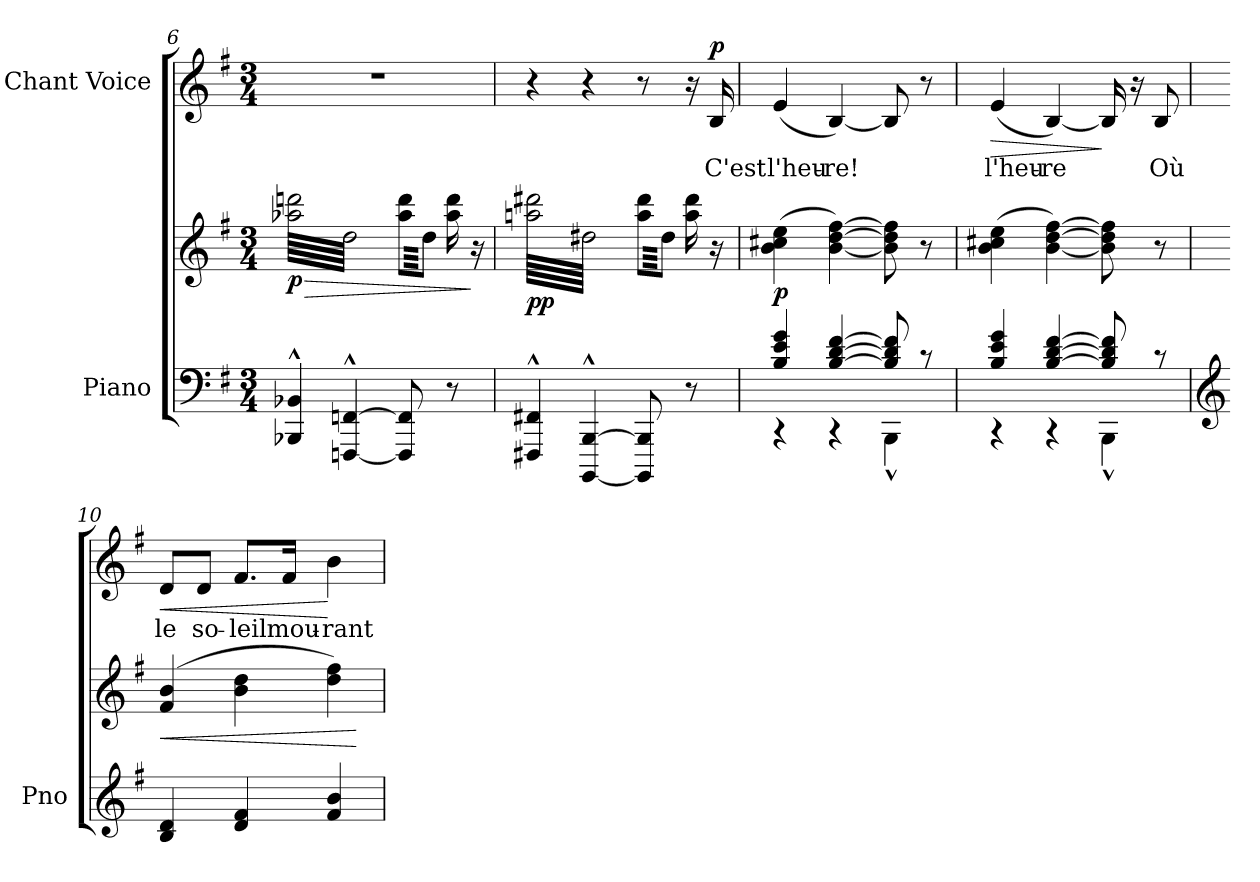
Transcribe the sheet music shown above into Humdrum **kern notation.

**kern	**kern	**dynam	**kern	**text	**dynam
*part2	*part2	*part2	*part1	*part1	*part1
*staff3	*staff2	*staff2/3	*staff1	*staff1	*staff1
*I"Piano	*	*	*I"Chant Voice	*	*
*I'Pno	*	*	*	*	*
*clefF4	*clefG2	*	*clefG2	*	*
*k[f#]	*k[f#]	*	*k[f#]	*	*
*M3/4	*M3/4	*	*M3/4	*	*
=6	=6	=6	=6	=6	=6
!	!	!LO:HP:b	!	!	!
!	!	!LO:DY:n=1:b	!	!	!
*	*tremolo	*	*	*	*
4BBB-X/^^ 4BB-X/^^	64aa-X\ 64dddn\LLLL	> p	2.r	.	.
.	64dd\	.	.	.	.
.	64aa-X\ 64dddn\	.	.	.	.
.	64dd\	.	.	.	.
.	64aa-X\ 64dddn\	.	.	.	.
.	64dd\	.	.	.	.
.	64aa-X\ 64dddn\	.	.	.	.
.	64dd\	.	.	.	.
.	64aa-X\ 64dddn\	.	.	.	.
.	64dd\	.	.	.	.
.	64aa-X\ 64dddn\	.	.	.	.
.	64dd\	.	.	.	.
.	64aa-X\ 64dddn\	.	.	.	.
.	64dd\	.	.	.	.
.	64aa-X\ 64dddn\	.	.	.	.
.	64dd\	.	.	.	.
[4FFFn/^^ [4FFn/^^	64aa-X\ 64dddn\	.	.	.	.
.	64dd\	.	.	.	.
.	64aa-X\ 64dddn\	.	.	.	.
.	64dd\	.	.	.	.
.	64aa-X\ 64dddn\	.	.	.	.
.	64dd\	.	.	.	.
.	64aa-X\ 64dddn\	.	.	.	.
.	64dd\	.	.	.	.
.	64aa-X\ 64dddn\	.	.	.	.
.	64dd\	.	.	.	.
.	64aa-X\ 64dddn\	.	.	.	.
.	64dd\	.	.	.	.
.	64aa-X\ 64dddn\	.	.	.	.
.	64dd\	.	.	.	.
.	64aa-X\ 64dddn\	.	.	.	.
.	64dd\JJJJ	.	.	.	.
8FFF/] 8FF/]	64aa-\ 64ddd\LLLL	.	.	.	.
.	64dd\	.	.	.	.
.	64aa-\ 64ddd\	.	.	.	.
.	64dd\	.	.	.	.
.	64aa-\ 64ddd\	.	.	.	.
.	64dd\	.	.	.	.
.	64aa-\ 64ddd\	.	.	.	.
.	64dd\JJJJ	.	.	.	.
*	*Xtremolo	*	*	*	*
8r	16aa-\ 16ddd\	.	.	.	.
.	.	.	.	.	.
.	.	.	.	.	.
.	.	.	.	.	.
.	16r	]	.	.	.
.	.	.	.	.	.
.	.	.	.	.	.
.	.	.	.	.	.
=7	=7	=7	=7	=7	=7
!	!	!LO:DY:b	!	!	!
*	*tremolo	*	*	*	*
4FFF#X/^^ 4FF#X/^^	64aan\ 64ddd#X\LLLL	pp	4r	.	.
.	64dd#X\	.	.	.	.
.	64aan\ 64ddd#X\	.	.	.	.
.	64dd#X\	.	.	.	.
.	64aan\ 64ddd#X\	.	.	.	.
.	64dd#X\	.	.	.	.
.	64aan\ 64ddd#X\	.	.	.	.
.	64dd#X\	.	.	.	.
.	64aan\ 64ddd#X\	.	.	.	.
.	64dd#X\	.	.	.	.
.	64aan\ 64ddd#X\	.	.	.	.
.	64dd#X\	.	.	.	.
.	64aan\ 64ddd#X\	.	.	.	.
.	64dd#X\	.	.	.	.
.	64aan\ 64ddd#X\	.	.	.	.
.	64dd#X\	.	.	.	.
[4BBBB/^^ [4BBB/^^	64aan\ 64ddd#X\	.	4r	.	.
.	64dd#X\	.	.	.	.
.	64aan\ 64ddd#X\	.	.	.	.
.	64dd#X\	.	.	.	.
.	64aan\ 64ddd#X\	.	.	.	.
.	64dd#X\	.	.	.	.
.	64aan\ 64ddd#X\	.	.	.	.
.	64dd#X\	.	.	.	.
.	64aan\ 64ddd#X\	.	.	.	.
.	64dd#X\	.	.	.	.
.	64aan\ 64ddd#X\	.	.	.	.
.	64dd#X\	.	.	.	.
.	64aan\ 64ddd#X\	.	.	.	.
.	64dd#X\	.	.	.	.
.	64aan\ 64ddd#X\	.	.	.	.
.	64dd#X\JJJJ	.	.	.	.
8BBBB/] 8BBB/]	64aa\ 64ddd#\LLLL	.	8r	.	.
.	64dd#\	.	.	.	.
.	64aa\ 64ddd#\	.	.	.	.
.	64dd#\	.	.	.	.
.	64aa\ 64ddd#\	.	.	.	.
.	64dd#\	.	.	.	.
.	64aa\ 64ddd#\	.	.	.	.
.	64dd#\JJJJ	.	.	.	.
*	*Xtremolo	*	*	*	*
8r	16aa\ 16ddd#\	.	16r	.	.
.	.	.	.	.	.
.	.	.	.	.	.
.	.	.	.	.	.
!	!	!	!	!	!LO:DY:a
.	16r	.	16B/	C'est	p
.	.	.	.	.	.
.	.	.	.	.	.
.	.	.	.	.	.
=8	=8	=8	=8	=8	=8
*^	*	*	*	*	*
!	!	!	!LO:DY:b	!	!	!
4B/ 4e/ 4g/	4r	(4b\ 4cc#X\ 4ee\	p	(4e/	l'heu-	.
[4B/ [4d/ [4f#/	4r	[4b\ [4dd\ [4ff#\)	.	[4B/)	-re!	.
8B/] 8d/] 8f#/]	4BBB^^\	8b\] 8dd\] 8ff#\]	.	8B/]	.	.
8r	.	8r	.	8r	.	.
=9	=9	=9	=9	=9	=9	=9
!	!	!	!	!	!	!LO:HP:b
4B/ 4e/ 4g/	4r	(4b\ 4cc#X\ 4ee\	.	(4e/	l'heu-	>
[4B/ [4d/ [4f#/	4r	[4b\ [4dd\ [4ff#\)	.	[4B/)	-re	.
8B/] 8d/] 8f#/]	4BBB^^\	8b\] 8dd\] 8ff#\]	.	16B/]	.	]
.	.	.	.	16r	.	.
8r	.	8r	.	8B/	Où	.
*v	*v	*	*	*	*	*
=10	=10	=10	=10	=10	=10
*clefG2	*	*	*	*	*
!	!	!LO:HP:b	!	!	!LO:HP:b
4B/ 4d/	(4f#/ 4b/	<	8d/L	le	<
.	.	.	8d/J	so-	.
4d/ 4f#/	4b\ 4dd\	.	8.f#/L	-leil	.
.	.	.	16f#/Jk	mou-	.
4f#/ 4b/	4dd\ 4ff#\)	.	4b\	-rant	[
.	.	[	.	.	.
=	=	=	=	=	=
*-	*-	*-	*-	*-	*-
